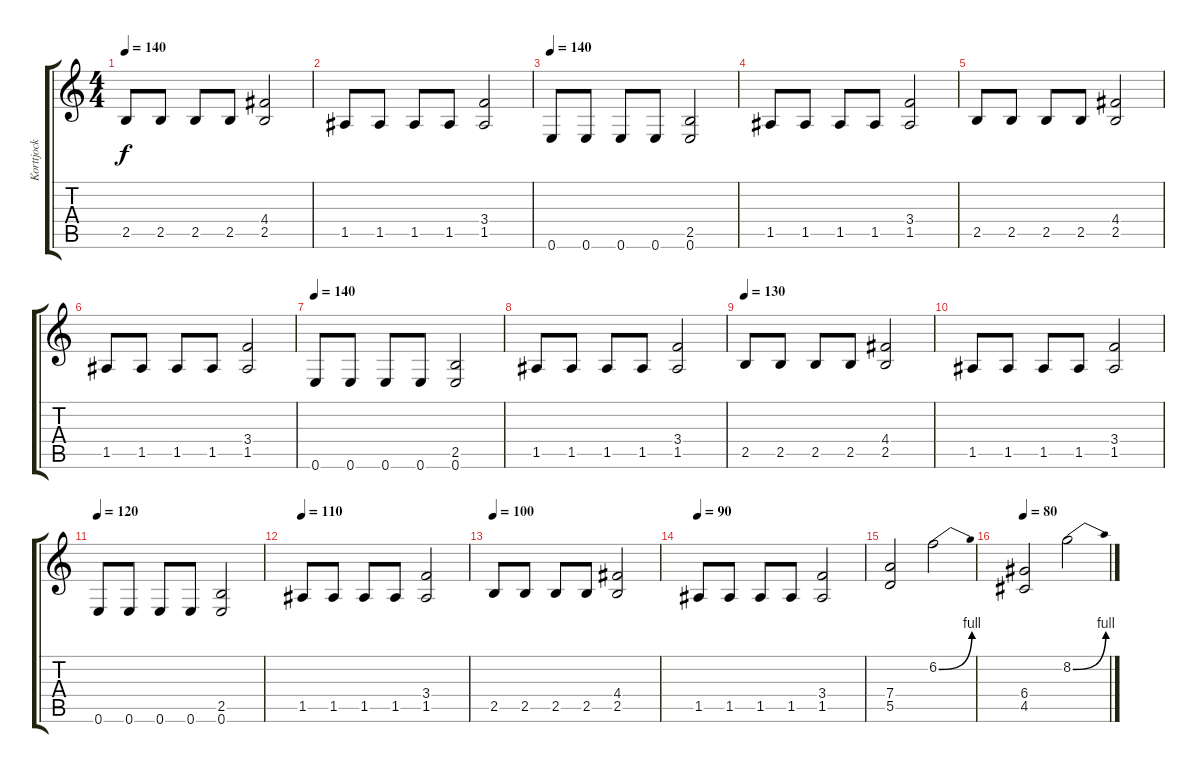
\track ("Korttjock" "Korttjock") {instrument distortionguitar}
\staff {score tabs}
\tuning (E4 B3 G3 D3 A2 E2) {hide}
\ts (4 4)
\tempo 140
\clef g2
\ks c
2.5.8{dy f} 2.5.8 2.5.8 2.5.8 (4.4 2.5).2 |
1.5.8 1.5.8 1.5.8 1.5.8 (3.4 1.5).2 |
\tempo 140
0.6.8 0.6.8 0.6.8 0.6.8 (2.5 0.6).2 |
1.5.8 1.5.8 1.5.8 1.5.8 (3.4 1.5).2 |
2.5.8 2.5.8 2.5.8 2.5.8 (4.4 2.5).2 |
1.5.8 1.5.8 1.5.8 1.5.8 (3.4 1.5).2 |
\tempo 140
0.6.8 0.6.8 0.6.8 0.6.8 (2.5 0.6).2 |
1.5.8 1.5.8 1.5.8 1.5.8 (3.4 1.5).2 |
\tempo 130
2.5.8 2.5.8 2.5.8 2.5.8 (4.4 2.5).2 |
1.5.8 1.5.8 1.5.8 1.5.8 (3.4 1.5).2 |
\tempo 120
0.6.8 0.6.8 0.6.8 0.6.8 (2.5 0.6).2 |
\tempo 110
1.5.8 1.5.8 1.5.8 1.5.8 (3.4 1.5).2 |
\tempo 100
2.5.8 2.5.8 2.5.8 2.5.8 (4.4 2.5).2 |
\tempo 90
1.5.8 1.5.8 1.5.8 1.5.8 (3.4 1.5).2 |
(7.4 5.5).2 6.2{be (bend 0 0 60 4)}.2 |
\tempo 85
\tempo 80
(6.4 4.5).2 8.2{be (bend 0 0 60 4)}.2
